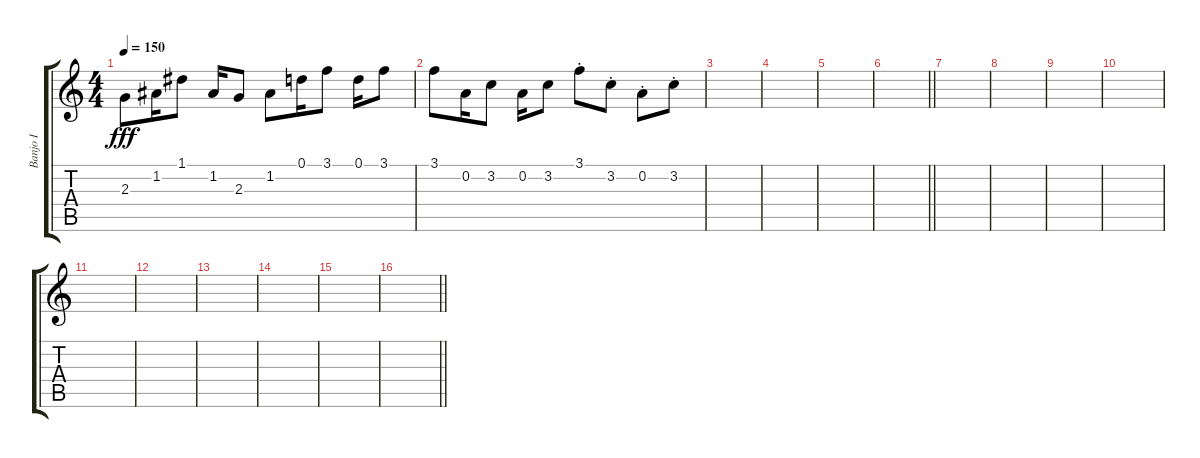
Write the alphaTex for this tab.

\track ("Banjo I" "Banjo I") {instrument banjo}
\staff {score tabs}
\tuning (D4 A3 F3 C3 G2 D2) {hide}
\displaytranspose 12
\ts (4 4)
\tempo 150
\clef g2
\ks c
2.3.8{dy fff} 1.2.16 1.1.8 1.2.16 2.3.8 1.2.8 0.1.16 3.1.8 0.1.16 3.1.8 |
3.1.8 0.2.16 3.2.8 0.2.16 3.2.8 3.1{st}.8 3.2{st}.8 0.2{st}.8 3.2{st}.8 |
|
|
|
\barLineRight lightlight
|
|
|
|
|
|
|
|
|
|
\barLineRight lightlight
